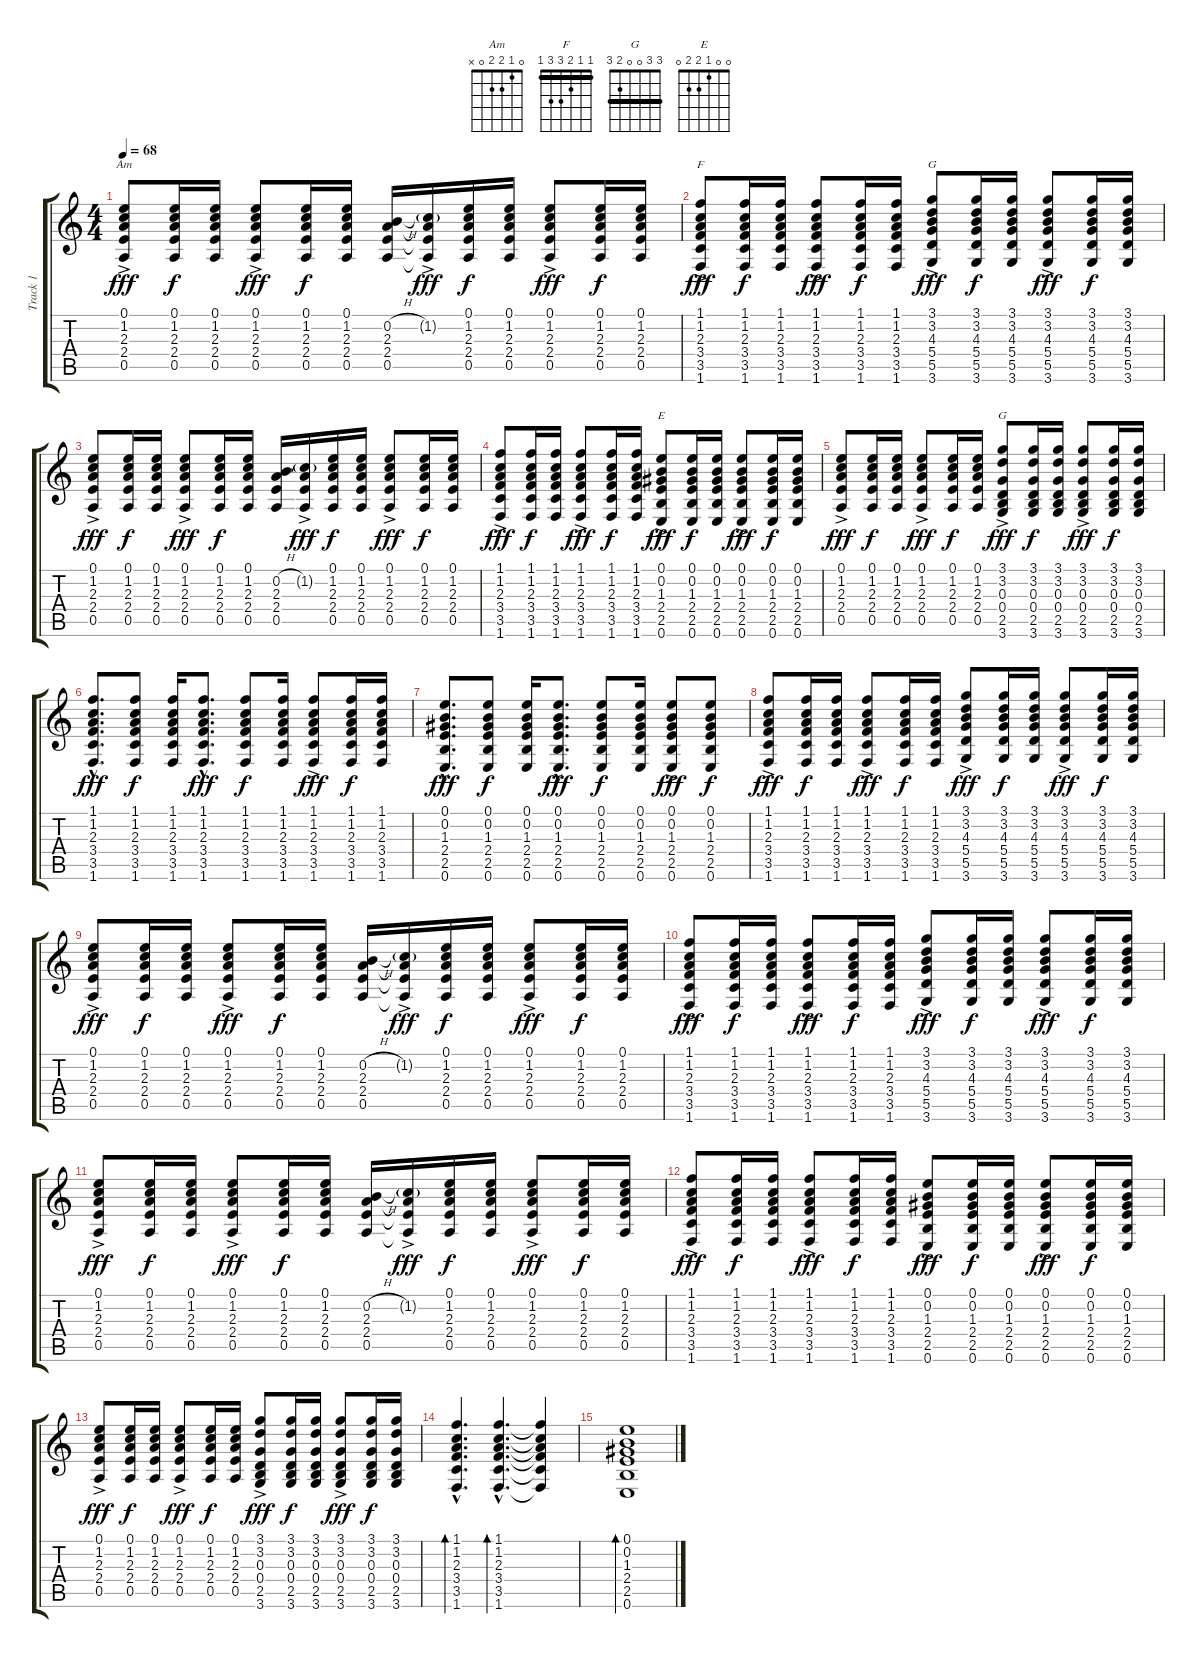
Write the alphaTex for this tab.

\track ("Track 1" "Track 1") {instrument acousticguitarsteel}
\staff {score tabs}
\tuning (E4 B3 G3 D3 A2 E2) {hide}
\chord ("Am" 0 1 2 2 0 x)
\chord ("F" 1 1 2 3 3 1) {barre 1}
\chord ("G" 3 3 4 5 5 3) {barre 3}
\chord ("E" 0 0 1 2 2 0)
\chord ("G" 3 3 0 0 2 3) {barre 3}
\ts (4 4)
\tempo 68
\clef g2
\ks c
(0.1{ac} 1.2 2.3 2.4 0.5).8{ch "Am" dy fff} (0.1 1.2 2.3 2.4 0.5).16{dy f} (0.1 1.2 2.3 2.4 0.5).16 (0.1 1.2 2.3 2.4 0.5{ac}).8{dy fff} (0.1 1.2 2.3 2.4 0.5).16{dy f} (0.1 1.2 2.3 2.4 0.5).16 (0.2{h} 2.3 2.4 0.5).16 (1.2{g ac} 2.3{t} 2.4{t} 0.5{t}).16{dy fff} (0.1 1.2 2.3 2.4 0.5).16{dy f} (0.1 1.2 2.3 2.4 0.5).16 (0.1{ac} 1.2 2.3 2.4 0.5).8{dy fff} (0.1 1.2 2.3 2.4 0.5).16{dy f} (0.1 1.2 2.3 2.4 0.5).16 |
(1.1{ac} 1.2 2.3 3.4 3.5 1.6).8{ch "F" dy fff} (1.1 1.2 2.3 3.4 3.5 1.6).16{dy f} (1.1 1.2 2.3 3.4 3.5 1.6).16 (1.1{ac} 1.2 2.3 3.4 3.5 1.6).8{dy fff} (1.1 1.2 2.3 3.4 3.5 1.6).16{dy f} (1.1 1.2 2.3 3.4 3.5 1.6).16 (3.1{ac} 3.2 4.3 5.4 5.5 3.6).8{ch "G" dy fff} (3.1 3.2 4.3 5.4 5.5 3.6).16{dy f} (3.1 3.2 4.3 5.4 5.5 3.6).16 (3.1{ac} 3.2 4.3 5.4 5.5 3.6).8{dy fff} (3.1 3.2 4.3 5.4 5.5 3.6).16{dy f} (3.1 3.2 4.3 5.4 5.5 3.6).16 |
(0.1{ac} 1.2 2.3 2.4 0.5).8{dy fff} (0.1 1.2 2.3 2.4 0.5).16{dy f} (0.1 1.2 2.3 2.4 0.5).16 (0.1 1.2 2.3 2.4 0.5{ac}).8{dy fff} (0.1 1.2 2.3 2.4 0.5).16{dy f} (0.1 1.2 2.3 2.4 0.5).16 (0.2{h} 2.3 2.4 0.5).16 (1.2{g ac} 2.3{t} 2.4{t} 0.5{t}).16{dy fff} (0.1 1.2 2.3 2.4 0.5).16{dy f} (0.1 1.2 2.3 2.4 0.5).16 (0.1{ac} 1.2 2.3 2.4 0.5).8{dy fff} (0.1 1.2 2.3 2.4 0.5).16{dy f} (0.1 1.2 2.3 2.4 0.5).16 |
(1.1{ac} 1.2 2.3 3.4 3.5 1.6).8{dy fff} (1.1 1.2 2.3 3.4 3.5 1.6).16{dy f} (1.1 1.2 2.3 3.4 3.5 1.6).16 (1.1{ac} 1.2 2.3 3.4 3.5 1.6).8{dy fff} (1.1 1.2 2.3 3.4 3.5 1.6).16{dy f} (1.1 1.2 2.3 3.4 3.5 1.6).16 (0.1{ac} 0.2 1.3 2.4 2.5 0.6).8{ch "E" dy fff} (0.1 0.2 1.3 2.4 2.5 0.6).16{dy f} (0.1 0.2 1.3 2.4 2.5 0.6).16 (0.1{ac} 0.2 1.3 2.4 2.5 0.6).8{dy fff} (0.1 0.2 1.3 2.4 2.5 0.6).16{dy f} (0.1 0.2 1.3 2.4 2.5 0.6).16 |
(0.1{ac} 1.2 2.3 2.4 0.5).8{dy fff} (0.1 1.2 2.3 2.4 0.5).16{dy f} (0.1 1.2 2.3 2.4 0.5).16 (0.1{ac} 1.2 2.3 2.4 0.5).8{dy fff} (0.1 1.2 2.3 2.4 0.5).16{dy f} (0.1 1.2 2.3 2.4 0.5).16 (3.1{ac} 3.2 0.3 0.4 2.5 3.6).8{ch "G" dy fff} (3.1 3.2 0.3 0.4 2.5 3.6).16{dy f} (3.1 3.2 0.3 0.4 2.5 3.6).16 (3.1{ac} 3.2 0.3 0.4 2.5 3.6).8{dy fff} (3.1 3.2 0.3 0.4 2.5 3.6).16{dy f} (3.1 3.2 0.3 0.4 2.5 3.6).16 |
(1.1{hac} 1.2{hac} 2.3{hac} 3.4{hac} 3.5{hac} 1.6{hac}).8{d dy fff} (1.1 1.2 2.3 3.4 3.5 1.6).8{dy f} (1.1 1.2 2.3 3.4 3.5 1.6).16 (1.1{hac} 1.2{hac} 2.3{hac} 3.4{hac} 3.5{hac} 1.6{hac}).8{d dy fff} (1.1 1.2 2.3 3.4 3.5 1.6).8{dy f} (1.1 1.2 2.3 3.4 3.5 1.6).16 (1.1{ac} 1.2 2.3 3.4 3.5 1.6).8{dy fff} (1.1 1.2 2.3 3.4 3.5 1.6).16{dy f} (1.1 1.2 2.3 3.4 3.5 1.6).16 |
(0.1{hac} 0.2{hac} 1.3{hac} 2.4{hac} 2.5{hac} 0.6{hac}).8{d dy fff} (0.1 0.2 1.3 2.4 2.5 0.6).8{dy f} (0.1 0.2 1.3 2.4 2.5 0.6).16 (0.1{hac} 0.2{hac} 1.3{hac} 2.4{hac} 2.5{hac} 0.6{hac}).8{d dy fff} (0.1 0.2 1.3 2.4 2.5 0.6).8{dy f} (0.1 0.2 1.3 2.4 2.5 0.6).16 (0.1{ac} 0.2 1.3 2.4 2.5 0.6).8{dy fff} (0.1 0.2 1.3 2.4 2.5 0.6).8{dy f} |
(1.1{ac} 1.2 2.3 3.4 3.5 1.6).8{dy fff} (1.1 1.2 2.3 3.4 3.5 1.6).16{dy f} (1.1 1.2 2.3 3.4 3.5 1.6).16 (1.1{ac} 1.2 2.3 3.4 3.5 1.6).8{dy fff} (1.1 1.2 2.3 3.4 3.5 1.6).16{dy f} (1.1 1.2 2.3 3.4 3.5 1.6).16 (3.1{ac} 3.2 4.3 5.4 5.5 3.6).8{dy fff} (3.1 3.2 4.3 5.4 5.5 3.6).16{dy f} (3.1 3.2 4.3 5.4 5.5 3.6).16 (3.1{ac} 3.2 4.3 5.4 5.5 3.6).8{dy fff} (3.1 3.2 4.3 5.4 5.5 3.6).16{dy f} (3.1 3.2 4.3 5.4 5.5 3.6).16 |
(0.1{ac} 1.2 2.3 2.4 0.5).8{dy fff} (0.1 1.2 2.3 2.4 0.5).16{dy f} (0.1 1.2 2.3 2.4 0.5).16 (0.1 1.2 2.3 2.4 0.5{ac}).8{dy fff} (0.1 1.2 2.3 2.4 0.5).16{dy f} (0.1 1.2 2.3 2.4 0.5).16 (0.2{h} 2.3 2.4 0.5).16 (1.2{g ac} 2.3{t} 2.4{t} 0.5{t}).16{dy fff} (0.1 1.2 2.3 2.4 0.5).16{dy f} (0.1 1.2 2.3 2.4 0.5).16 (0.1{ac} 1.2 2.3 2.4 0.5).8{dy fff} (0.1 1.2 2.3 2.4 0.5).16{dy f} (0.1 1.2 2.3 2.4 0.5).16 |
(1.1{ac} 1.2 2.3 3.4 3.5 1.6).8{dy fff} (1.1 1.2 2.3 3.4 3.5 1.6).16{dy f} (1.1 1.2 2.3 3.4 3.5 1.6).16 (1.1{ac} 1.2 2.3 3.4 3.5 1.6).8{dy fff} (1.1 1.2 2.3 3.4 3.5 1.6).16{dy f} (1.1 1.2 2.3 3.4 3.5 1.6).16 (3.1{ac} 3.2 4.3 5.4 5.5 3.6).8{dy fff} (3.1 3.2 4.3 5.4 5.5 3.6).16{dy f} (3.1 3.2 4.3 5.4 5.5 3.6).16 (3.1{ac} 3.2 4.3 5.4 5.5 3.6).8{dy fff} (3.1 3.2 4.3 5.4 5.5 3.6).16{dy f} (3.1 3.2 4.3 5.4 5.5 3.6).16 |
(0.1{ac} 1.2 2.3 2.4 0.5).8{dy fff} (0.1 1.2 2.3 2.4 0.5).16{dy f} (0.1 1.2 2.3 2.4 0.5).16 (0.1 1.2 2.3 2.4 0.5{ac}).8{dy fff} (0.1 1.2 2.3 2.4 0.5).16{dy f} (0.1 1.2 2.3 2.4 0.5).16 (0.2{h} 2.3 2.4 0.5).16 (1.2{g ac} 2.3{t} 2.4{t} 0.5{t}).16{dy fff} (0.1 1.2 2.3 2.4 0.5).16{dy f} (0.1 1.2 2.3 2.4 0.5).16 (0.1{ac} 1.2 2.3 2.4 0.5).8{dy fff} (0.1 1.2 2.3 2.4 0.5).16{dy f} (0.1 1.2 2.3 2.4 0.5).16 |
(1.1{ac} 1.2 2.3 3.4 3.5 1.6).8{dy fff} (1.1 1.2 2.3 3.4 3.5 1.6).16{dy f} (1.1 1.2 2.3 3.4 3.5 1.6).16 (1.1{ac} 1.2 2.3 3.4 3.5 1.6).8{dy fff} (1.1 1.2 2.3 3.4 3.5 1.6).16{dy f} (1.1 1.2 2.3 3.4 3.5 1.6).16 (0.1{ac} 0.2 1.3 2.4 2.5 0.6).8{dy fff} (0.1 0.2 1.3 2.4 2.5 0.6).16{dy f} (0.1 0.2 1.3 2.4 2.5 0.6).16 (0.1{ac} 0.2 1.3 2.4 2.5 0.6).8{dy fff} (0.1 0.2 1.3 2.4 2.5 0.6).16{dy f} (0.1 0.2 1.3 2.4 2.5 0.6).16 |
(0.1{ac} 1.2 2.3 2.4 0.5).8{dy fff} (0.1 1.2 2.3 2.4 0.5).16{dy f} (0.1 1.2 2.3 2.4 0.5).16 (0.1{ac} 1.2 2.3 2.4 0.5).8{dy fff} (0.1 1.2 2.3 2.4 0.5).16{dy f} (0.1 1.2 2.3 2.4 0.5).16 (3.1{ac} 3.2 0.3 0.4 2.5 3.6).8{dy fff} (3.1 3.2 0.3 0.4 2.5 3.6).16{dy f} (3.1 3.2 0.3 0.4 2.5 3.6).16 (3.1{ac} 3.2 0.3 0.4 2.5 3.6).8{dy fff} (3.1 3.2 0.3 0.4 2.5 3.6).16{dy f} (3.1 3.2 0.3 0.4 2.5 3.6).16 |
(1.1{hac} 1.2{hac} 2.3{hac} 3.4{hac} 3.5{hac} 1.6{hac}).4{d bd 240} (1.1{hac} 1.2{hac} 2.3{hac} 3.4{hac} 3.5{hac} 1.6{hac}).4{d bd 480} (1.1{t} 1.2{t} 2.3{t} 3.4{t} 3.5{t} 1.6{t}).4 |
(0.1 0.2 1.3 2.4 2.5 0.6).1{bd 480}
